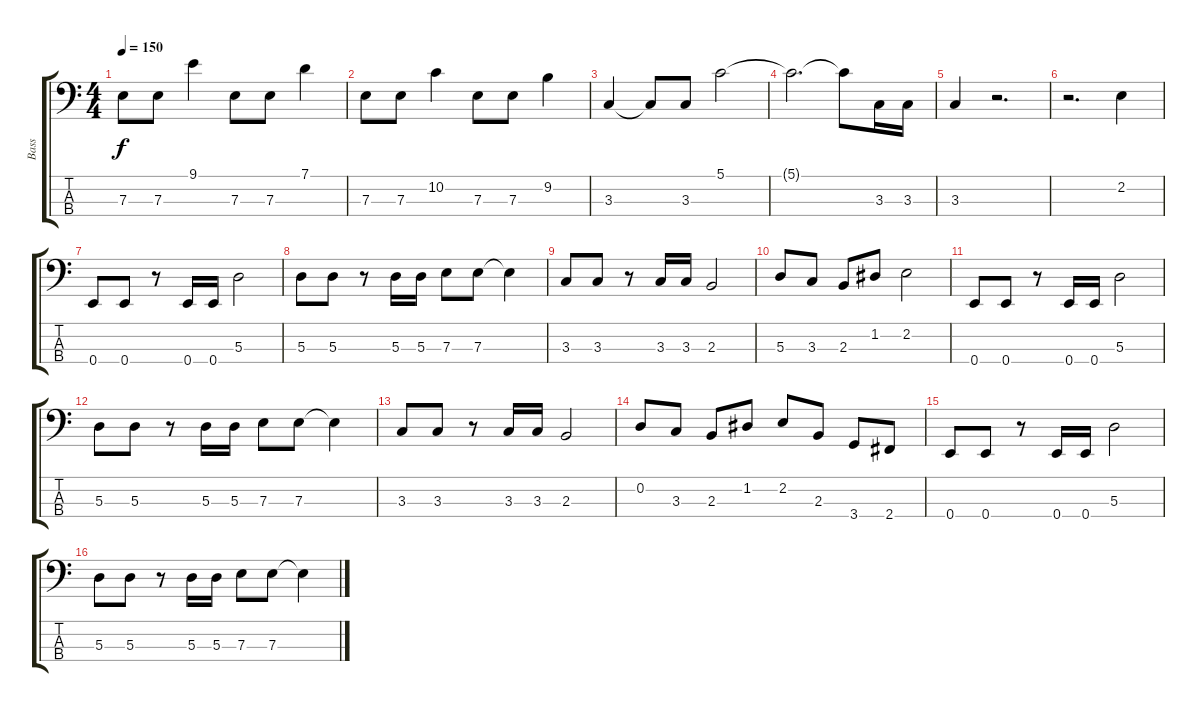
\track ("Bass" "Bass") {instrument electricbasspick}
\staff {score tabs}
\tuning (G2 D2 A1 E1) {hide}
\ts (4 4)
\tempo 150
\clef f4
\ks c
7.3.8{dy f} 7.3.8 9.1.4 7.3.8 7.3.8 7.1.4 |
7.3.8 7.3.8 10.2.4 7.3.8 7.3.8 9.2.4 |
3.3.4 3.3{t}.8 3.3.8 5.1.2 |
5.1{t}.2{d} 5.1{t}.8 3.3.16 3.3.16 |
3.3.4 r.2{d} |
r.2{d} 2.2.4 |
0.4.8 0.4.8 r.8 0.4.16 0.4.16 5.3.2 |
5.3.8 5.3.8 r.8 5.3.16 5.3.16 7.3.8 7.3.8 7.3{t}.4 |
3.3.8 3.3.8 r.8 3.3.16 3.3.16 2.3.2 |
5.3.8 3.3.8 2.3.8 1.2.8 2.2.2 |
0.4.8 0.4.8 r.8 0.4.16 0.4.16 5.3.2 |
5.3.8 5.3.8 r.8 5.3.16 5.3.16 7.3.8 7.3.8 7.3{t}.4 |
3.3.8 3.3.8 r.8 3.3.16 3.3.16 2.3.2 |
0.2.8 3.3.8 2.3.8 1.2.8 2.2.8 2.3.8 3.4.8 2.4.8 |
0.4.8 0.4.8 r.8 0.4.16 0.4.16 5.3.2 |
5.3.8 5.3.8 r.8 5.3.16 5.3.16 7.3.8 7.3.8 7.3{t}.4
